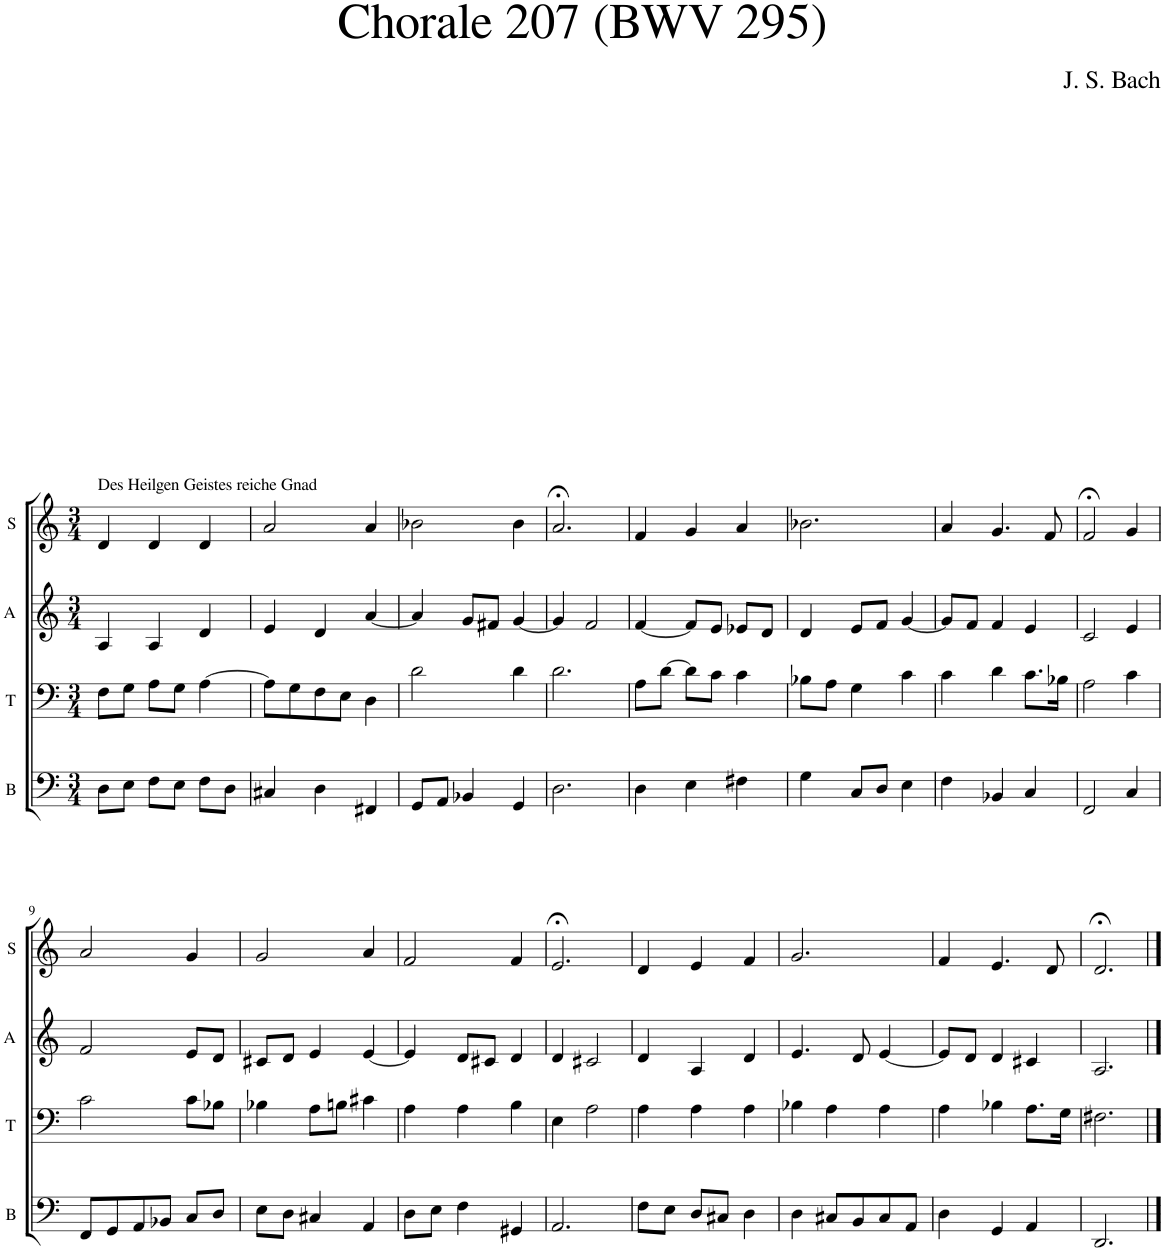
**kern	**kern	**kern	**kern
*part4	*part3	*part2	*part1
*staff4	*staff3	*staff2	*staff1
*I"B	*I"T	*I"A	*I"S
*I'B	*I'T	*I'A	*I'S
*clefF4	*clefF4	*clefG2	*clefG2
*k[]	*k[]	*k[]	*k[]
*M3/4	*M3/4	*M3/4	*M3/4
=1	=1	=1	=1
!	!	!	!LO:TX:a:t=Des Heilgen Geistes reiche Gnad
8D\L	8F\L	4A/	4d/
8E\J	8G\J	.	.
8F\L	8A\L	4A/	4d/
8E\J	8G\J	.	.
8F\L	[4A\	4d/	4d/
8D\J	.	.	.
=2	=2	=2	=2
4C#X/	8A\L]	4e/	2a/
.	8G\	.	.
4D\	8F\	4d/	.
.	8E\J	.	.
4FF#X/	4D\	[4a/	4a/
=3	=3	=3	=3
8GG/L	2d\	4a/]	2b-X\
8AA/J	.	.	.
4BB-X/	.	8g/L	.
.	.	8f#X/J	.
4GG/	4d\	[4g/	4b-\
=4	=4	=4	=4
2.D\	2.d\	4g/]	2.a;</
.	.	2f/	.
=5	=5	=5	=5
4D\	8A\L	[4f/	4f/
.	[8d\J	.	.
4E\	8d\L]	8f/L]	4g/
.	8c\J	8e/J	.
4F#X\	4c\	8e-X/L	4a/
.	.	8d/J	.
=6	=6	=6	=6
4G\	8B-X\L	4d/	2.b-X\
.	8A\J	.	.
8C/L	4G\	8e/L	.
8D/J	.	8f/J	.
4E\	4c\	[4g/	.
=7	=7	=7	=7
4F\	4c\	8g/L]	4a/
.	.	8f/J	.
4BB-X/	4d\	4f/	4.g/
4C/	8.c\L	4e/	.
.	.	.	8f/
.	16B-X\Jk	.	.
=8	=8	=8	=8
2FF/	2A\	2c/	2f;</
4C/	4c\	4e/	4g/
!!LO:LB:g=z
=9	=9	=9	=9
8FF/L	2c\	2f/	2a/
8GG/	.	.	.
8AA/	.	.	.
8BB-X/J	.	.	.
8C/L	8c\L	8e/L	4g/
8D/J	8B-X\J	8d/J	.
=10	=10	=10	=10
8E\L	4B-X\	8c#X/L	2g/
8D\J	.	8d/J	.
4C#X/	8A\L	4e/	.
.	8Bn\J	.	.
4AA/	4c#X\	[4e/	4a/
=11	=11	=11	=11
8D\L	4A\	4e/]	2f/
8E\J	.	.	.
4F\	4A\	8d/L	.
.	.	8c#X/J	.
4GG#X/	4B\	4d/	4f/
=12	=12	=12	=12
2.AA/	4E\	4d/	2.e;</
.	2A\	2c#X/	.
=13	=13	=13	=13
8F\L	4A\	4d/	4d/
8E\J	.	.	.
8D/L	4A\	4A/	4e/
8C#X/J	.	.	.
4D\	4A\	4d/	4f/
=14	=14	=14	=14
4D\	4B-X\	4.e/	2.g/
8C#X/L	4A\	.	.
8BB/	.	8d/	.
8C#/	4A\	[4e/	.
8AA/J	.	.	.
=15	=15	=15	=15
4D\	4A\	8e/L]	4f/
.	.	8d/J	.
4GG/	4B-X\	4d/	4.e/
4AA/	8.A\L	4c#X/	.
.	.	.	8d/
.	16G\Jk	.	.
=16	=16	=16	=16
2.DD/	2.F#X\	2.A/	2.d;</
==	==	==	==
*-	*-	*-	*-
